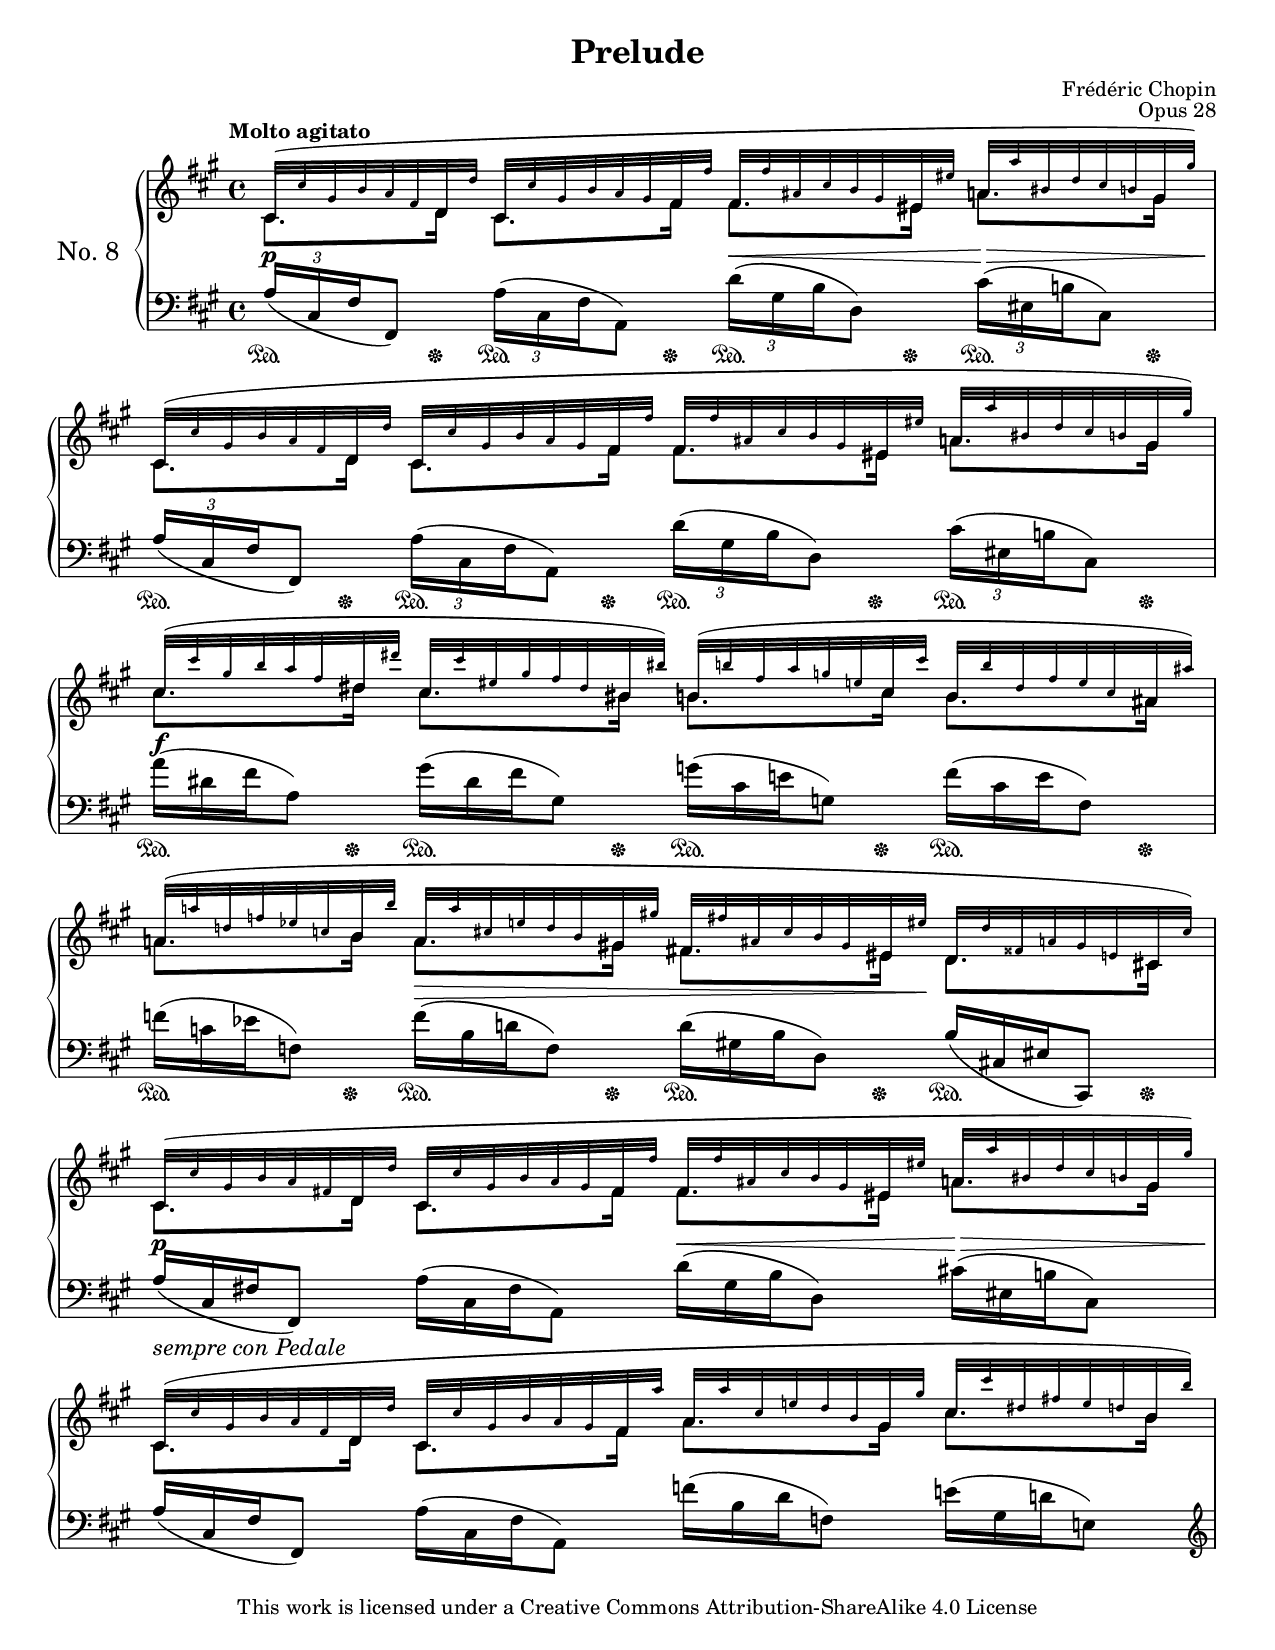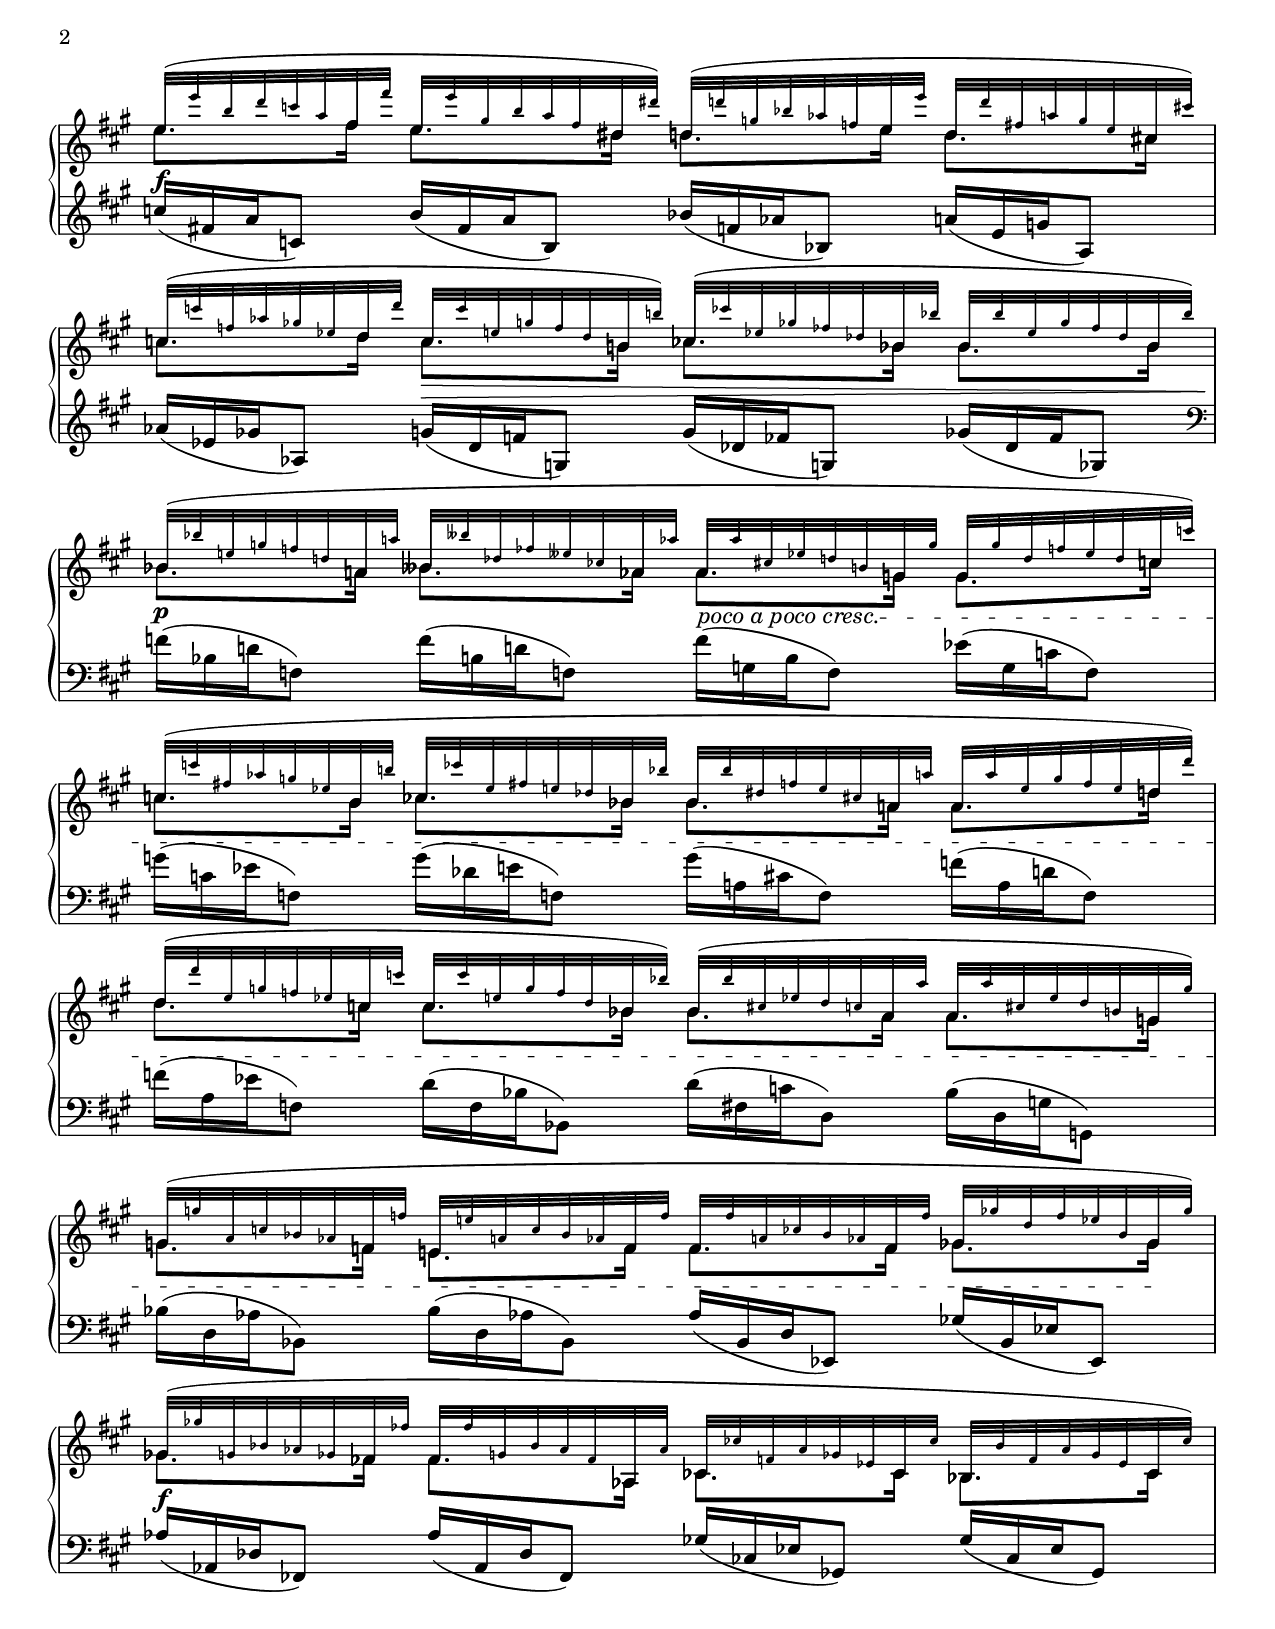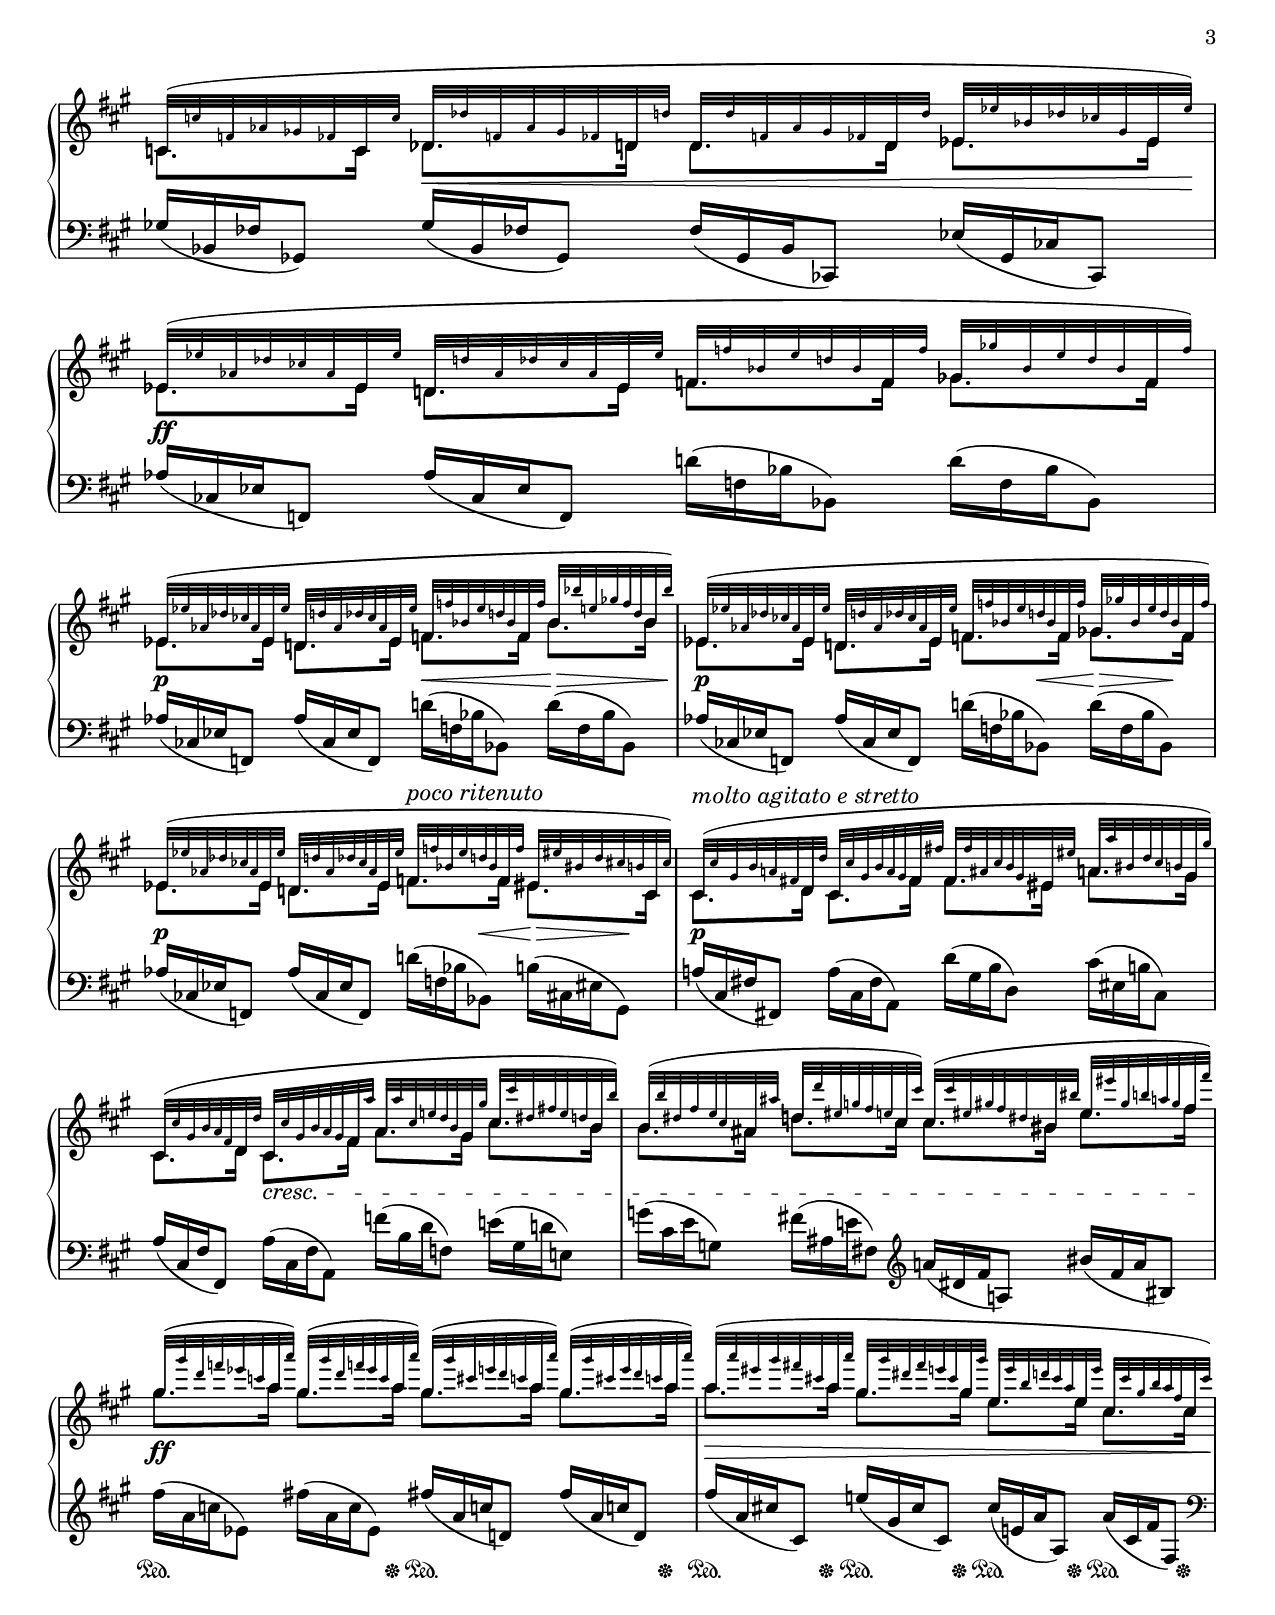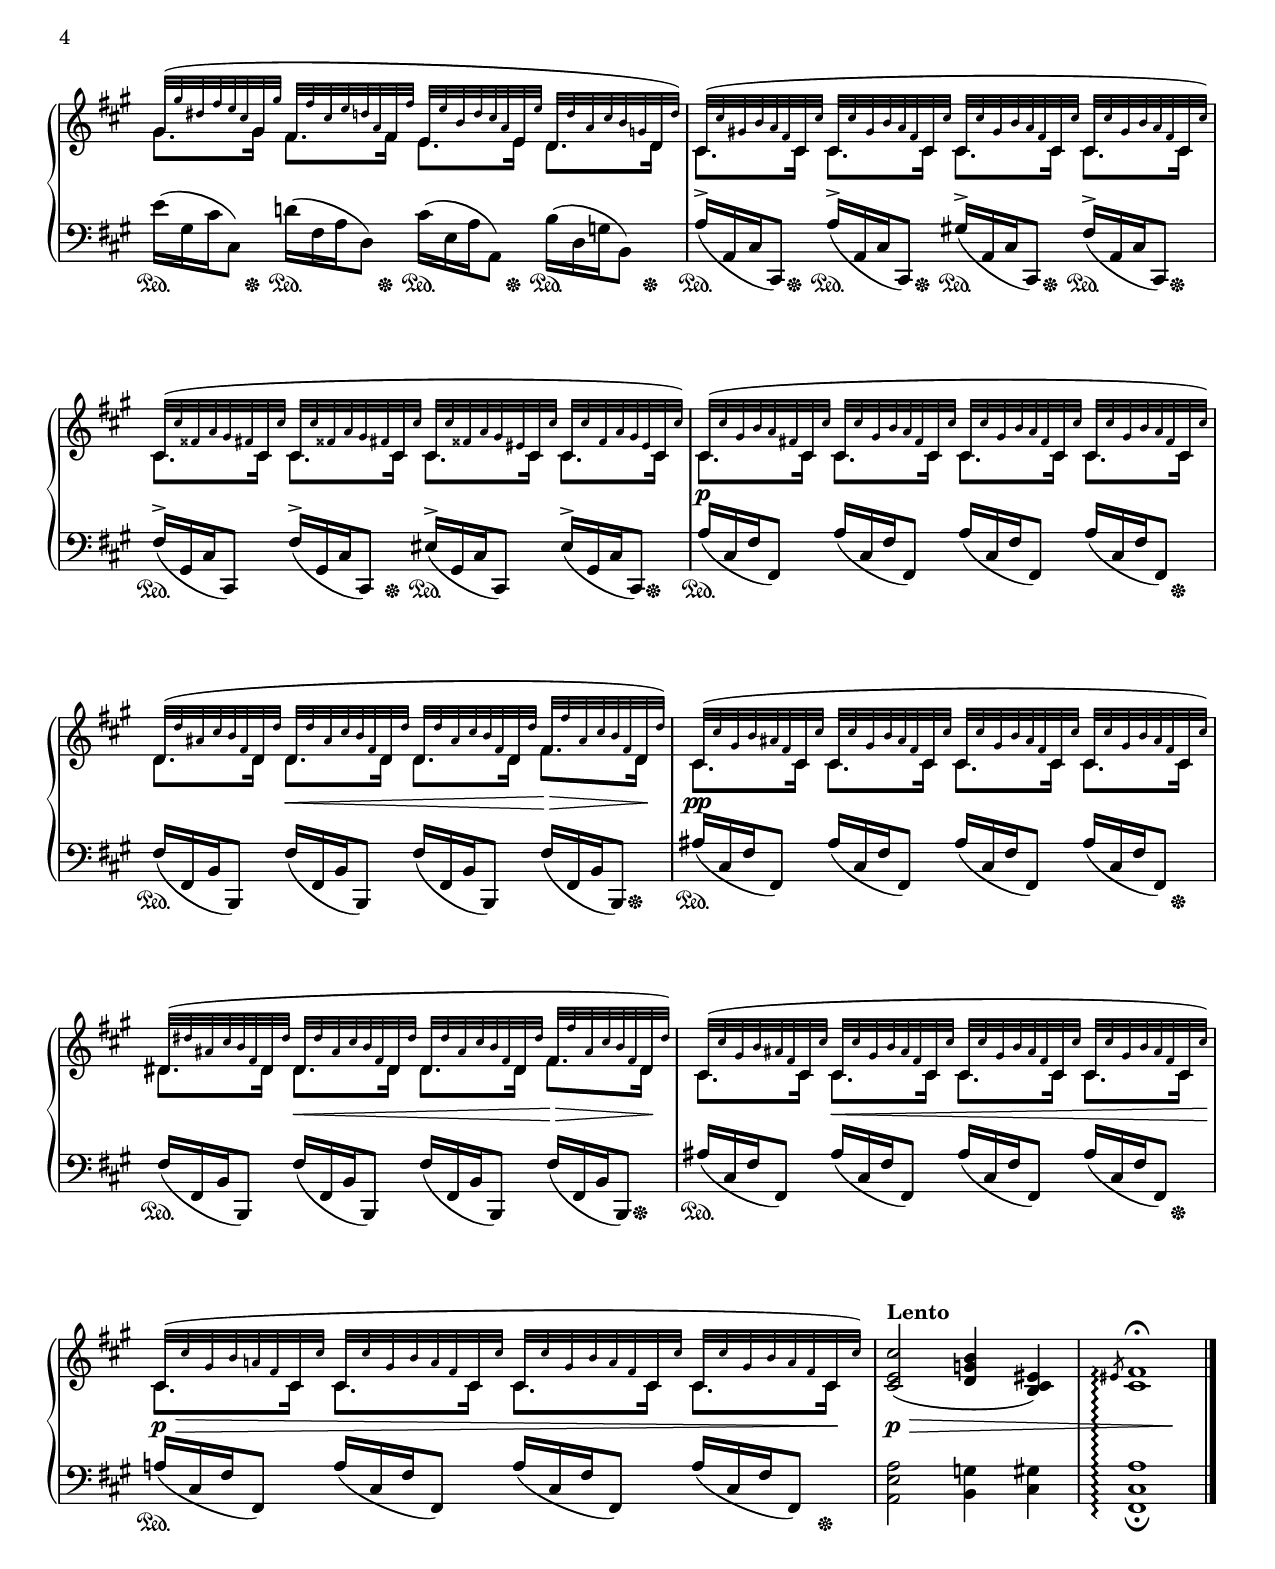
\version "2.24.0"

\include "includes/header-paper.ily"
%...+....1....+....2....+....3....+....4....+....5....+....6....+....7....+....

\version "2.24.0"
\language "english"

\include "global-variables.ily"

%%% Positions and shapes %%%

shapeArpeggio = 
  \tweak positions #'(-17 . -1) 
  \tweak extra-spacing-width #'(-1 . 0)
  \tweak X-offset -2
  \tweak vertical-skylines ##f
  \etc

%%% Music %%%

global = {
  \time 4/4
  \key fs \minor
  \accidentalStyle piano
}

rightHandUpper = \relative {
  \voiceOne
  \magnifyMusic #2/3 {
    \once \normalsize cs'32( cs' gs b a fs \once \normalsize d d' 
      \once \normalsize cs, cs' gs b a gs \once \normalsize fs fs'
      \once \normalsize fs, fs' as, cs b gs \once \normalsize es es'
      \once \normalsize a, a' bs, d cs b \once \normalsize gs gs') |
    \once \normalsize cs,,32( cs' gs b a fs \once \normalsize d d' 
      \once \normalsize cs, cs' gs b a gs \once \normalsize fs fs'
      \once \normalsize fs, fs' as, cs b gs \once \normalsize es es'
      \once \normalsize a, a' bs, d cs b \once \normalsize gs gs') |
    \once \normalsize cs,32( cs' gs b a fs \once \normalsize ds ds' 
      \once \normalsize cs, cs' es, gs fs ds \once \normalsize bs bs')
      \once \normalsize b,( b' fs a g e \once \normalsize cs cs'
      \once \normalsize b, b' ds, fs e cs \once \normalsize as as') |
    \once \normalsize a,32( a' d, f ef c \once \normalsize b b'
      \once \normalsize a, a' cs, e d b \once \normalsize gs gs'
      \once \normalsize fs, fs' as, cs b gs \once \normalsize es es'
      \once \normalsize d, d' fss, a gs e \once \normalsize cs cs')
    \once \normalsize cs,32( cs' gs b a fs \once \normalsize d d' 
      \once \normalsize cs, cs' gs b a gs \once \normalsize fs fs'
      \once \normalsize fs, fs' as, cs b gs \once \normalsize es es'
      \once \normalsize a, a' bs, d cs b \once \normalsize gs gs') |
    \once \normalsize cs,,32( cs' gs b a fs \once \normalsize d d' 
      \once \normalsize cs, cs' gs b a gs \once \normalsize fs a'
      \once \normalsize a, a' cs, e d b \once \normalsize gs gs'
      \once \normalsize cs, cs' ds, fs e d \once \normalsize b b') |
    \once \normalsize e,32( e' b d c a \once \normalsize fs fs'
      \once \normalsize e, e' gs, b a fs \once \normalsize ds ds')
      \once \normalsize d,( d' g, bf af f \once \normalsize e e'
      \once \normalsize d, d' fs, a g e \once \normalsize cs cs') |
    \once \normalsize c,32( c' f, af gf ef \once \normalsize d d'
      \once \normalsize c,32 c' e, g f d \once \normalsize b b')
      \once \normalsize cf,32( cf' ef, gf ff df \once \normalsize bf bf'
      \once \normalsize bf, bf' ef, gf ff df \once \normalsize bf bf') |
      
    \barNumberCheck 9
    \once \normalsize bf,32( bf' e, g f d \once \normalsize a a'
      \once \normalsize bff, bff' df, ff eff cf \once \normalsize af af'
      \once \normalsize af, af' cs, ef d b \once \normalsize g g'
      \once \normalsize g, g' d f ef d \once \normalsize c c') |
    \once \normalsize c,32( c' fs, af g ef \once \normalsize b b'
      \once \normalsize cf, cf' ef, fs e df \once \normalsize bf bf'
      \once \normalsize bf, bf' ds, f e cs \once \normalsize a a'
      \once \normalsize a, a' e g f e \once \normalsize d d') |
    \once \normalsize d,32( d' e, g f ef \once \normalsize c c'
      \once \normalsize c, c' e, g f d \once \normalsize bf bf')
      \once \normalsize bf,( bf' cs, ef d c \once \normalsize a a'
      \once \normalsize a, a' cs, ef d b \once \normalsize g g') |
    \once \normalsize g,32( g' a, c bf af \once \normalsize f f'
      \once \normalsize e, e' a, c bf af \once \normalsize f f'
      \once \normalsize f, f' a, cf bf af \once \normalsize f f'
      \once \normalsize gf, gf' d f ef bf \once \normalsize gf gf') |
    \once \normalsize gf,32( gf' g, bf af gf \once \normalsize ff ff' 
      \once \normalsize ff, ff' g, bf af ff \once \normalsize af, af'
      \once \normalsize cf, cf' f, af gf ef \once \normalsize cf cf'
      \once \normalsize bf, bf' f af gf ef \once \normalsize cf cf') |
    \once \normalsize c,32( c' f, af gf ff \once \normalsize c c' 
      \once \normalsize df, df' f, af gf ff \once \normalsize d d'
      \once \normalsize d, d' f, af gf ff \once \normalsize d d'
      \once \normalsize ef, ef' bf df cf gf \once \normalsize ef ef') |
    \once \normalsize ef,32( ef' af, df cf af \once \normalsize ef ef' 
      \once \normalsize d, d' af df cf af \once \normalsize ef ef'
      \once \normalsize f, f' bf, ef d bf \once \normalsize f f'
      \once \normalsize gf, gf' bf, ef d bf \once \normalsize f f') |
    \once \normalsize ef,32( ef' af, df cf af \once \normalsize ef ef'
      \once \normalsize d, d' af df cf af \once \normalsize ef ef'
      \once \normalsize f, f' bf, ef d bf \once \normalsize f f'
      \once \normalsize bf, bf' e, gf f d \once \normalsize bf bf') |
      
    \barNumberCheck 17
    \once \normalsize ef,,32( ef' af, df cf af \once \normalsize ef ef' 
      \once \normalsize d, d' af df cf af \once \normalsize ef ef'
      \once \normalsize f, f' bf, ef d bf \once \normalsize f f'
      \once \normalsize gf, gf' bf, ef d bf \once \normalsize f f') |
    \once \normalsize ef,32( ef' af, df cf af \once \normalsize ef ef'
      \once \normalsize d, d' af df cf af \once \normalsize ef ef'
      \once \normalsize f, f' bf, ef d bf \once \normalsize f f'
      \once \normalsize es, es' bs d cs b \once \normalsize cs, cs') |
    \once \normalsize cs,32( cs' gs b a fs \once \normalsize d d' 
      \once \normalsize cs, cs' gs b a gs \once \normalsize fs fs'
      \once \normalsize fs, fs' as, cs b gs \once \normalsize es es'
      \once \normalsize a, a' bs, d cs b \once \normalsize gs gs') |
    \once \normalsize cs,,32( cs' gs b a fs \once \normalsize d d' 
      \once \normalsize cs, cs' gs b a gs \once \normalsize fs a'
      \once \normalsize a, a' cs, e d b \once \normalsize gs gs'
      \once \normalsize cs, cs' ds, fs e d \once \normalsize b b') |
    \once \normalsize b,( b' ds, fs e cs \once \normalsize as as' 
      \once \normalsize d, d' es, g fs e \once \normalsize cs cs') 
      \once \normalsize cs,( cs' es, gs fs ds \once \normalsize bs bs' 
      \once \normalsize es, es' gs, b a gs \once \normalsize fs fs') |
    \once \normalsize gs,32( gs' d f ef c \once \normalsize a a')
      \once \normalsize gs,( gs' d f ef c \once \normalsize a a')
      \once \normalsize gs,( gs' cs, e d c \once \normalsize a a')
      \once \normalsize gs,( gs' cs, e d c \once \normalsize a a') |
    \once \normalsize a,32( a' es gs fs cs \once \normalsize a a'
      \once \normalsize gs, gs' ds fs e cs \once \normalsize gs gs'
      \once \normalsize e, e' b d cs a \once \normalsize e e'
      \once \normalsize cs, cs' gs b a fs \once \normalsize cs cs') |
    \once \normalsize gs,32( gs' ds fs e cs \once \normalsize gs gs' 
      \once \normalsize fs, fs' cs e d a \once \normalsize fs fs'
      \once \normalsize e, e' b d cs a \once \normalsize e e'
      \once \normalsize d, d' a cs b g \once \normalsize d d') |
      
    \barNumberCheck 25
    \once \normalsize cs,32( cs' gs b a fs \once \normalsize cs cs'
      \once \normalsize cs, cs' gs b a fs \once \normalsize cs cs'
      \once \normalsize cs, cs' gs b a fs \once \normalsize cs cs'
      \once \normalsize cs, cs' gs b a fs \once \normalsize cs cs') |
    \once \normalsize cs,32( cs' fss, a gs fs \once \normalsize cs cs'
      \once \normalsize cs, cs' fss, a gs fs \once \normalsize cs cs'
      \once \normalsize cs, cs' fss, a gs es \once \normalsize cs cs'
      \once \normalsize cs, cs' fss, a gs es \once \normalsize cs cs') |
    \once \normalsize cs,32( cs' gs b a fs \once \normalsize cs cs'
      \once \normalsize cs, cs' gs b a fs \once \normalsize cs cs'
      \once \normalsize cs, cs' gs b a fs \once \normalsize cs cs'
      \once \normalsize cs, cs' gs b a fs \once \normalsize cs cs') |
    \once \normalsize d,32( d' as cs b fs \once \normalsize d d'
      \once \normalsize d, d' as cs b fs \once \normalsize d d'
      \once \normalsize d, d' as cs b fs \once \normalsize d d'
      \once \normalsize fs, fs' as, cs b fs \once \normalsize d d') |
    \once \normalsize cs,32( cs' gs b as fs \once \normalsize cs cs'
      \once \normalsize cs, cs' gs b as fs \once \normalsize cs cs'
      \once \normalsize cs, cs' gs b as fs \once \normalsize cs cs'
      \once \normalsize cs, cs' gs b as fs \once \normalsize cs cs') |
    \once \normalsize ds,32( ds' as cs b fs \once \normalsize ds ds'
      \once \normalsize ds, ds' as cs b fs \once \normalsize ds ds'
      \once \normalsize ds, ds' as cs b fs \once \normalsize ds ds'
      \once \normalsize fs, fs' as, cs b fs \once \normalsize ds ds') |
    \once \normalsize cs,32( cs' gs b as fs \once \normalsize cs cs'
      \once \normalsize cs, cs' gs b as fs \once \normalsize cs cs'
      \once \normalsize cs, cs' gs b as fs \once \normalsize cs cs'
      \once \normalsize cs, cs' gs b as fs \once \normalsize cs cs') |
    \once \normalsize cs,32( cs' gs b a fs \once \normalsize cs cs'
      \once \normalsize cs, cs' gs b a fs \once \normalsize cs cs'
      \once \normalsize cs, cs' gs b a fs \once \normalsize cs cs'
      \once \normalsize cs, cs' gs b a fs \once \normalsize cs cs') |
  }
  
  \barNumberCheck 33
  \oneVoice
  \hide MetronomeMark
  \tempo "Lento" 4 = 50
  <cs, e cs'>2( <d g b>4 <b cs es>) |
  \slashedGrace { es8 \shapeArpeggio \arpeggio } <cs fs>1\fermata |
  \bar "|."
}

rightHandLower = \relative {
  \voiceTwo
  cs'8. d16 cs8. fs16 fs8. es16 a8. gs16 | 
  cs,8. d16 cs8. fs16 fs8. es16 a8. gs16 | 
  cs8. ds16 cs8. bs16 b8. cs16 b8. as16 |
  a8. b16 a8. gs16 fs8. es16 d8. cs16 |
  cs8. d16 cs8. fs16 fs8. es16 a8. gs16 |
  cs,8. d16 cs8. fs16 a8. gs16 cs8. b16 |
  e8. fs16 e8. ds16 d8. e16 d8. cs16 |
  c8. d16 c8. b16 cf8. bf16 bf8. bf16 |
  
  \barNumberCheck 9
  bf8. a16 bff8. af16 af8. g16 g8. c16 |
  c8. b16 cf8. bf16 bf8. a16 a8. d16 |
  d8. c16 c8. bf16 bf8. a16 a8. g16 |
  g8. f16 e8. f16 f8. f16 gf8. gf16 |
  gf8. ff16 ff8. af,16 cf8. cf16 bf8. cf16 |
  c8. c16 df8. d16 d8. d16 ef8. ef16 |
  ef8. ef16 d8. ef16 f8. f16 gf8. f16 |
  ef8. ef16 d8. ef16 f8. f16 bf8. bf16 |
  
  \barNumberCheck 17
  ef,8. ef16 d8. ef16 f8. f16 gf8. f16 |
  ef8. ef16 d8. ef16 f8.^\pocoRitenuto f16 es8. cs16 |
  cs8.^\moltoAgitato d16 cs8. fs16 fs8. es16 a8. gs16 |
  cs,8. d16 cs8. fs16 a8. gs16 cs8. b16 |
  b8. as16 d8. cs16 cs8. bs16 es8. fs16 |
  gs8. a16 gs8. a16 gs8. a16 gs8. a16 |
  a8. a16 gs8. gs16 e8. e16 cs8. cs16 |
  gs8. gs16 fs8. fs16 e8. e16 d8. d16 |
  
  \barNumberCheck 25
  \repeat unfold 3 { cs8. cs16 cs8. cs16 cs8. cs16 cs8. cs16 | }
  d8. d16 d8. d16 d8. d16 fs8. d16 |
  cs8. cs16 cs8. cs16 cs8. cs16 cs8. cs16 |
  ds8. ds16 ds8. ds16 ds8. ds16 fs8. ds16 |
  \repeat unfold 2 { cs8. cs16 cs8. cs16 cs8. cs16 cs8. cs16 | }
}

rightHand = <<
  \clef treble
  \global
  \mergeDifferentlyDottedOn
  \set Score.tempoHideNote = ##t 
  \tempo "Molto agitato" 4 = 90
  \new Voice \rightHandUpper
  \new Voice \rightHandLower
>>

leftHand = \relative {
  \clef bass
  \global
  \omit TupletBracket
  \tuplet 3/2 { a16( cs, fs } fs,8) \tuplet 3/2 { a'16( cs, fs } a,8) 
    \tuplet 3/2 { d'16( gs, b } d,8) \tuplet 3/2 { cs'16( es, b' } cs,8) |
  \tuplet 3/2 { a'16( cs, fs } fs,8) \tuplet 3/2 { a'16( cs, fs } a,8) 
    \tuplet 3/2 { d'16( gs, b } d,8) \tuplet 3/2 { cs'16( es, b' } cs,8) |
  \omit TupletNumber
  \tuplet 3/2 { a''16( ds, fs } a,8) \tuplet 3/2 { gs'16( ds fs } gs,8)
    \tuplet 3/2 { g'16( cs, e } g,8) \tuplet 3/2 { fs'16( cs e } fs,8) |
  \tuplet 3/2 { f'16( c ef } f,8) \tuplet 3/2 { f'16( b, d } f,8)
    \tuplet 3/2 { d'16( gs, b } d,8) \tuplet 3/2 { b'16( cs, es } cs,8) |
  \tuplet 3/2 { a''16( cs, fs } fs,8) \tuplet 3/2 { a'16( cs, fs } a,8) 
    \tuplet 3/2 { d'16( gs, b } d,8) \tuplet 3/2 { cs'16( es, b' } cs,8) |
  \tuplet 3/2 { a'16( cs, fs } fs,8) \tuplet 3/2 { a'16( cs, fs } a,8) 
    \tuplet 3/2 { f''16( b, d } f,8) \tuplet 3/2 { e'16( gs, d' } e,8) |
  \clef treble
  \tuplet 3/2 { c''16( fs, a } c,8) \tuplet 3/2 { b'16( fs a } b,8)
    \tuplet 3/2 { bf'16( f af } bf,8) \tuplet 3/2 { a'16( e g } a,8) |
  \tuplet 3/2 { af'16( ef gf } af,8) \tuplet 3/2 { g'16( d f } g,8)
    \tuplet 3/2 { g'16( df ff } g,8) \tuplet 3/2 { gf'16( df ff } gf,8) |
  
  \barNumberCheck 9
  \clef bass
  \tuplet 3/2 { f'16( bf, d } f,8) \tuplet 3/2 { f'16( b, d } f,8)
    \tuplet 3/2 { f'16( g, b } f8) \tuplet 3/2 { ef'16( g, c } f,8) |
  \tuplet 3/2 { g'16( c, ef } f,8) \tuplet 3/2 { g'16( df e } f,8)
    \tuplet 3/2 { g'16( a, cs } f,8) \tuplet 3/2 { f'16( a, d } f,8) |
  \tuplet 3/2 { f'16( a, ef' } f,8) \tuplet 3/2 { d'16( f, bf } bf,8)
    \tuplet 3/2 { d'16( fs, c' } d,8) \tuplet 3/2 { bf'16( d, g } g,8) |
  \tuplet 3/2 { bf'16( d, af' } bf,8) \tuplet 3/2 { bf'16( d, af' } bf,8)
    \tuplet 3/2 { af'16( bf, d } ef,8) \tuplet 3/2 { gf'16( bf, ef } ef,8) |
  \tuplet 3/2 { af'16( af, df } ff,8) \tuplet 3/2 { af'16( af, df } ff,8)
    \tuplet 3/2 { gf'16( cf, ef } gf,8) \tuplet 3/2 { gf'16( cf, ef } gf,8) |
  \tuplet 3/2 { gf'16( bf, ff' } gf,8) \tuplet 3/2 { gf'16( bf, ff' } gf,8) 
    \tuplet 3/2 { ff'16( gf, bf } cf,8) \tuplet 3/2 { ef'16( gf, cf } cf,8) |
  \tuplet 3/2 { af''16( cf, ef } f,8) \tuplet 3/2 { af'16( cf, ef } f,8)
    \tuplet 3/2 { d''16( f, bf } bf,8) \tuplet 3/2 { d'16( f, bf } bf,8) |
  \tuplet 3/2 { af'16( cf, ef } f,8) \tuplet 3/2 { af'16( cf, ef } f,8)
    \tuplet 3/2 { d''16( f, bf } bf,8) \tuplet 3/2 { d'16( f, bf } bf,8) |
    
  \barNumberCheck 17
  \tuplet 3/2 { af'16( cf, ef } f,8) \tuplet 3/2 { af'16( cf, ef } f,8)
    \tuplet 3/2 { d''16( f, bf } bf,8) \tuplet 3/2 { d'16( f, bf } bf,8) |
  \tuplet 3/2 { af'16( cf, ef } f,8) \tuplet 3/2 { af'16( cf, ef } f,8)
    \tuplet 3/2 { d''16( f, bf } bf,8) \tuplet 3/2 { b'16( cs, es } gs,8) |
  \tuplet 3/2 { a'16( cs, fs } fs,8) \tuplet 3/2 { a'16( cs, fs } a,8) 
    \tuplet 3/2 { d'16( gs, b } d,8) \tuplet 3/2 { cs'16( es, b' } cs,8) | 
  \tuplet 3/2 { a'16( cs, fs } fs,8) \tuplet 3/2 { a'16( cs, fs } a,8)
    \tuplet 3/2 { f''16( b, d } f,8) \tuplet 3/2 { e'16( gs, d' } e,8) |
  \tuplet 3/2 { g'16( cs, e } g,8) \tuplet 3/2 { fs'16( as, e' } fs,8)
    \clef treble
    \tuplet 3/2 { a'16( ds, fs } a,8) \tuplet 3/2 { bs'16( fs a } bs,8) |
  \tuplet 3/2 { fs''16( a, c } ef,8) \tuplet 3/2 { fs'16( a, c } ef,8) 
    \tuplet 3/2 { fs'16( a, c } d,8) \tuplet 3/2 { fs'16( a, c } d,8) |
  \tuplet 3/2 { fs'16( a, cs } cs,8) \tuplet 3/2 { e'16( gs, cs } cs,8)
    \tuplet 3/2 { cs'16( e, a } a,8) \tuplet 3/2 { a'16( cs, fs } fs,8) |
  \clef bass
  \tuplet 3/2 { e'16( gs, cs } cs,8) \tuplet 3/2 { d'16( fs, a } d,8)
    \tuplet 3/2 { cs'16( e, a } a,8) \tuplet 3/2 { b'16( d, g } b,8) |
    
  \barNumberCheck 25
  \tuplet 3/2 { a'16^>( a, cs } cs,8) \tuplet 3/2 { a''16^>( a, cs } cs,8)
    \tuplet 3/2 { gs''16^>( a, cs } cs,8) \tuplet 3/2 { fs'16^>( a, cs } 
    cs,8) |
  \tuplet 3/2 { fs'16^>( gs, cs } cs,8) \tuplet 3/2 { fs'16^>( gs, cs } cs,8)
    \tuplet 3/2 { es'16^>( gs, cs } cs,8) \tuplet 3/2 { es'16^>( gs, cs } 
    cs,8) |
  \tuplet 3/2 { a''16( cs, fs } fs,8) \tuplet 3/2 { a'16( cs, fs } fs,8)
    \tuplet 3/2 { a'16( cs, fs } fs,8) \tuplet 3/2 { a'16( cs, fs } fs,8) |
  \tuplet 3/2 { fs'16( fs, b } b,8) \tuplet 3/2 { fs''16( fs, b } b,8)
    \tuplet 3/2 { fs''16( fs, b } b,8) \tuplet 3/2 { fs''16( fs, b } b,8) |
  \tuplet 3/2 { as''16( cs, fs } fs,8) \tuplet 3/2 { as'16( cs, fs } fs,8) 
    \tuplet 3/2 { as'16( cs, fs } fs,8) \tuplet 3/2 { as'16( cs, fs } fs,8) |
  \tuplet 3/2 { fs'16( fs, b } b,8) \tuplet 3/2 { fs''16( fs, b } b,8)
    \tuplet 3/2 { fs''16( fs, b } b,8) \tuplet 3/2 { fs''16( fs, b } b,8) |
  \tuplet 3/2 { as''16( cs, fs } fs,8) \tuplet 3/2 { as'16( cs, fs } fs,8) 
    \tuplet 3/2 { as'16( cs, fs } fs,8) \tuplet 3/2 { as'16( cs, fs } fs,8) |
  \tuplet 3/2 { a'16( cs, fs } fs,8) \tuplet 3/2 { a'16( cs, fs } fs,8)
    \tuplet 3/2 { a'16( cs, fs } fs,8) \tuplet 3/2 { a'16( cs, fs } fs,8) |
    
  \barNumberCheck 33
  \oneVoice
  <a e' a>2 <b g'>4 <cs gs'> |
  <fs, cs' a'>1_\fermata |
}

dynamics = {
  s2\p s4\< s4\> <>\! |
  s1 |
  s1\f |
  s4 s4\> s8.. s32\! s4 |
  s2\p s4\< s4\> <>\! |
  s1 |
  s1\f |
  s4 s2.\> <>\! |
  
  \barNumberCheck 9
  s2\p \pocoAPocoCresc s_\startTextSpan |
  s1 * 2 |
  s2... s16\stopTextSpan |
  s1\f |
  s4 s2\< s8.. s32\! |
  s1\ff |
  s2\p s4\< s4\> <>\! |
  
  \barNumberCheck 17
  s2\p s8 s\< s\> s\! |
  s2\p s8 s\< s\> s\! |
  s1\p |
  s4 s2.\cresc |
  s2.... s32\! |
  s1\ff |
  s2....\> s32\! |
  s1 |
  
  \barNumberCheck 25
  s1 * 2 |
  s1\p |
  s4 s2\< s8.\> s16\! | 
  s1\pp |
  s4 s2\< s8.\> s16\! | 
  s4 s2\< s8.. s32\! |
  s2...\p\> s16\! |
  s1\p\> |
  s2 s\! |
}

pedal = {
  \repeat unfold 4 { 
    s8.\sustainOn s16\sustainOff s8.\sustainOn s16\sustainOff
    s8.\sustainOn s16\sustainOff s8.\sustainOn s16\sustainOff | 
  }
  \tag layout {
    s1^\sempreConPedale
    s1 * 3 |
  }
  \tag midi {
    \repeat unfold 4 { 
      s8.\sustainOn s16\sustainOff s8.\sustainOn s16\sustainOff
      s8.\sustainOn s16\sustainOff s8.\sustainOn s16\sustainOff | 
    }
  }
  
  \barNumberCheck 9
  \tag layout { s1 * 8 | }
  \tag midi {
    \repeat unfold 8 { 
      s8.\sustainOn s16\sustainOff s8.\sustainOn s16\sustainOff
      s8.\sustainOn s16\sustainOff s8.\sustainOn s16\sustainOff | 
    }
  }
  
  \barNumberCheck 17
  \tag layout { s1 * 5 | }
  \tag midi {
    \repeat unfold 5 { 
      s8.\sustainOn s16\sustainOff s8.\sustainOn s16\sustainOff
      s8.\sustainOn s16\sustainOff s8.\sustainOn s16\sustainOff | 
    }
  }
  s4\sustainOn s8. s16\sustainOff s4\sustainOn s8. s16\sustainOff |
  \repeat unfold 2 { 
    s8.\sustainOn s16\sustainOff s8.\sustainOn s16\sustainOff
    s8.\sustainOn s16\sustainOff s8.\sustainOn s16\sustainOff | 
  }
  
  \barNumberCheck 25
  s8.\sustainOn s16\sustainOff s8.\sustainOn s16\sustainOff
    s8.\sustainOn s16\sustainOff s8.\sustainOn s16\sustainOff | 
  s4\sustainOn s8. s16\sustainOff s4\sustainOn s8. s16\sustainOff |
  \repeat unfold 6 { s2...\sustainOn s16\sustainOff | }
}

preludeEightMusic = \score { 
  \keepWithTag #'layout
  \new PianoStaff \with { 
    instrumentName = \markup \huge "No. 8"
  } <<
    \new Staff = "upper" \rightHand
    \new Dynamics \dynamics
    \new Staff = "lower" \leftHand
    \new Dynamics \pedal
  >>
  \layout {}
}

preludeEightMidi = \book {
  \bookOutputName "prelude-op28-no8"
  \score { 
    \keepWithTag #'midi
    <<
      \new Staff = "upper" << \rightHand \dynamics \pedal >>
      \new Staff = "lower" << \leftHand \dynamics \pedal >>
    >>
    \midi {}
  }
}


\header {
  title = "Prelude"
  opus = "Opus 28"
  composer = "Frédéric Chopin"
}

\preludeEightMusic
\preludeEightMidi
